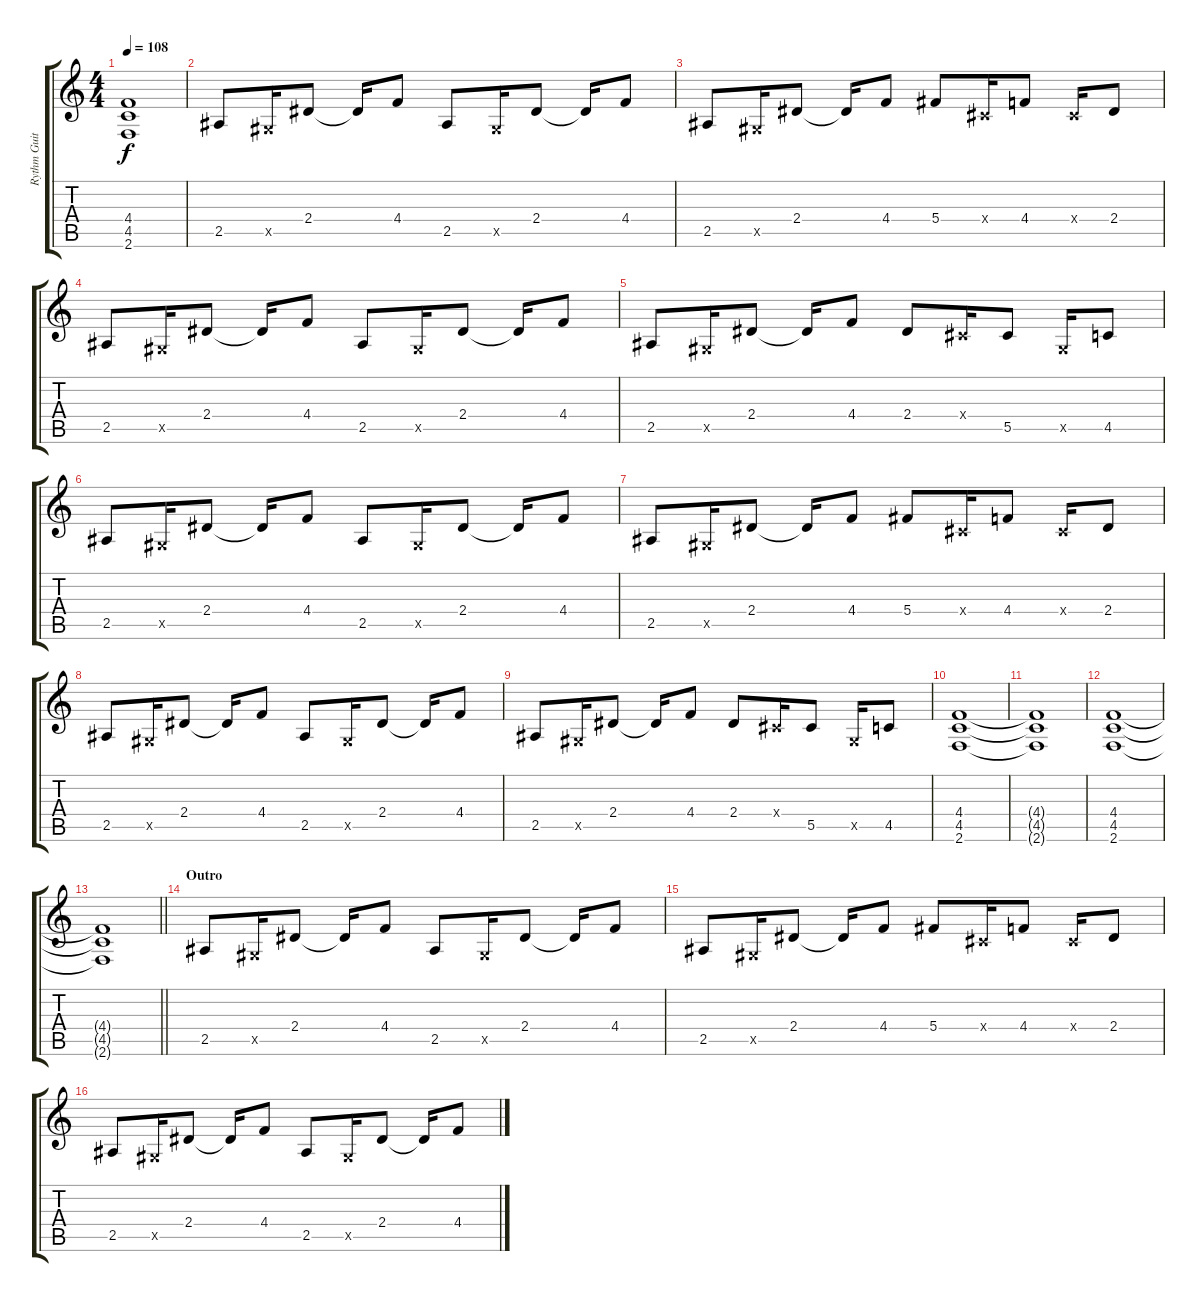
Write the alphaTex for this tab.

\track ("Rythm Guitar" "Rythm Guit") {instrument distortionguitar}
\staff {score tabs}
\tuning (Eb4 Bb3 Gb3 Db3 Ab2 Eb2) {hide}
\ts (4 4)
\tempo 108
\clef g2
\ks c
(4.4{t} 4.5{t} 2.6{t}).1{dy f} |
2.5.8 0.5{x}.16 2.4.8 2.4{t}.16 4.4.8 2.5.8 0.5{x}.16 2.4.8 2.4{t}.16 4.4.8 |
2.5.8 0.5{x}.16 2.4.8 2.4{t}.16 4.4.8 5.4.8 0.4{x}.16 4.4.8 0.4{x}.16 2.4.8 |
2.5.8 0.5{x}.16 2.4.8 2.4{t}.16 4.4.8 2.5.8 0.5{x}.16 2.4.8 2.4{t}.16 4.4.8 |
2.5.8 0.5{x}.16 2.4.8 2.4{t}.16 4.4.8 2.4.8 0.4{x}.16 5.5.8 0.5{x}.16 4.5.8 |
2.5.8 0.5{x}.16 2.4.8 2.4{t}.16 4.4.8 2.5.8 0.5{x}.16 2.4.8 2.4{t}.16 4.4.8 |
2.5.8 0.5{x}.16 2.4.8 2.4{t}.16 4.4.8 5.4.8 0.4{x}.16 4.4.8 0.4{x}.16 2.4.8 |
2.5.8 0.5{x}.16 2.4.8 2.4{t}.16 4.4.8 2.5.8 0.5{x}.16 2.4.8 2.4{t}.16 4.4.8 |
2.5.8 0.5{x}.16 2.4.8 2.4{t}.16 4.4.8 2.4.8 0.4{x}.16 5.5.8 0.5{x}.16 4.5.8 |
(4.4 4.5 2.6).1 |
(4.4{t} 4.5{t} 2.6{t}).1 |
(4.4 4.5 2.6).1 |
\barLineRight lightlight
(4.4{t} 4.5{t} 2.6{t}).1 |
\section ("" "Outro")
2.5.8 0.5{x}.16 2.4.8 2.4{t}.16 4.4.8 2.5.8 0.5{x}.16 2.4.8 2.4{t}.16 4.4.8 |
2.5.8 0.5{x}.16 2.4.8 2.4{t}.16 4.4.8 5.4.8 0.4{x}.16 4.4.8 0.4{x}.16 2.4.8 |
2.5.8 0.5{x}.16 2.4.8 2.4{t}.16 4.4.8 2.5.8 0.5{x}.16 2.4.8 2.4{t}.16 4.4.8
